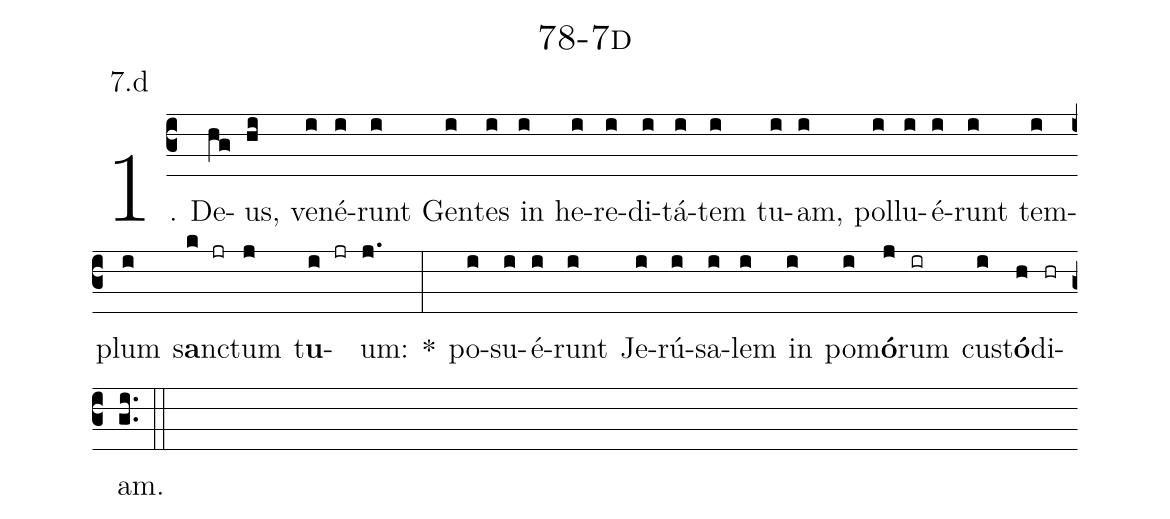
name: 78-7d;
annotation: 7.d;
%%
(c3)1. De(hg)us,(hi) ve(i)né(i)runt(i) Gen(i)tes(i) in(i) he(i)re(i)di(i)tá(i)tem(i) tu(i)am,(i) pol(i)lu(i)é(i)runt(i) tem(i)plum(i) s<b>a</b>nc(k jr)tum(j) t<b>u</b>(i jr)um:(j.) *(:) po(i)su(i)é(i)runt(i) Je(i)rú(i)sa(i)lem(i) in(i) po(i)m<b>ó</b>(j)rum(ir) cus(i)t<b>ó</b>(h)di(hr)am.(gi..) (::)
